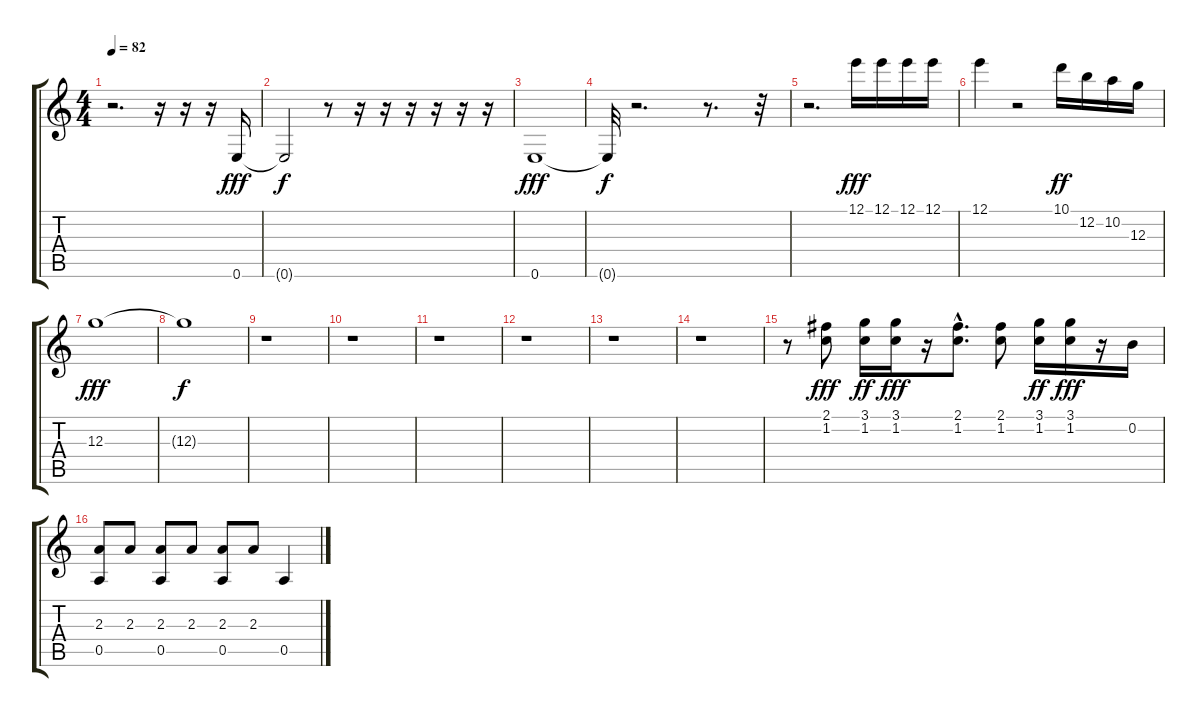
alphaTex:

\track "" {instrument overdrivenguitar}
\staff {score tabs}
\tuning (E4 B3 G3 D3 A2 E2) {hide}
\ts (4 4)
\tempo 82
\clef g2
\ks c
r.2{d dy fff} r.16 r.16 r.16 0.6.16 |
0.6{t}.2{dy f} r.8 r.16 r.16 r.16 r.16 r.16 r.16 |
0.6.1{dy fff} |
0.6{t}.32{dy f} r.2{d} r.8{d} r.32 |
r.2{d} 12.1.16{dy fff} 12.1.16 12.1.16 12.1.16 |
12.1.4 r.2 10.1.16{dy ff} 12.2.16 10.2.16 12.3.16 |
12.3.1{dy fff} |
12.3{t}.1{dy f} |
r.1 |
r.1 |
r.1 |
r.1 |
r.1 |
r.1 |
r.8 (2.1 1.2).8{dy fff} (3.1 1.2).16{dy ff} (3.1 1.2).16{dy fff} r.16 (2.1{hac} 1.2).8{d} (2.1 1.2).8 (3.1 1.2).16{dy ff} (3.1 1.2).16{dy fff} r.16 0.2.16 |
(2.3 0.5).8 2.3.8 (2.3 0.5).8 2.3.8 (2.3 0.5).8 2.3.8 0.5.4
